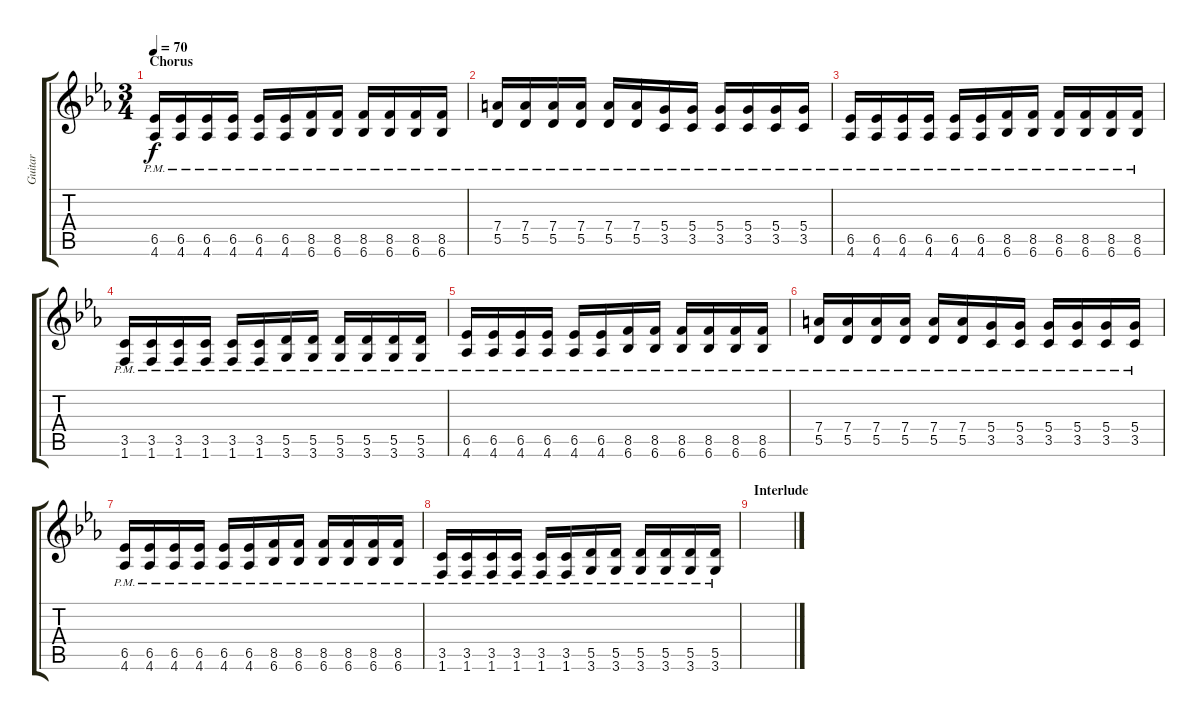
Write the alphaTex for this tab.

\track ("Guitar" "Guitar") {instrument overdrivenguitar}
\staff {score tabs}
\tuning (E4 B3 G3 D3 A2 E2) {hide}
\ts (3 4)
\section ("" "Chorus")
\tempo 70
\clef g2
\ks cminor
(6.5{pm} 4.6{pm}).16{dy f} (6.5{pm} 4.6{pm}).16 (6.5{pm} 4.6{pm}).16 (6.5{pm} 4.6{pm}).16 (6.5{pm} 4.6{pm}).16 (6.5{pm} 4.6{pm}).16 (8.5{pm} 6.6{pm}).16 (8.5{pm} 6.6{pm}).16 (8.5{pm} 6.6{pm}).16 (8.5{pm} 6.6{pm}).16 (8.5{pm} 6.6{pm}).16 (8.5{pm} 6.6{pm}).16 |
(7.4{pm} 5.5{pm}).16 (7.4{pm} 5.5{pm}).16 (7.4{pm} 5.5{pm}).16 (7.4{pm} 5.5{pm}).16 (7.4{pm} 5.5{pm}).16 (7.4{pm} 5.5{pm}).16 (5.4{pm} 3.5{pm}).16 (5.4{pm} 3.5{pm}).16 (5.4{pm} 3.5{pm}).16 (5.4{pm} 3.5{pm}).16 (5.4{pm} 3.5{pm}).16 (5.4{pm} 3.5{pm}).16 |
(6.5{pm} 4.6{pm}).16 (6.5{pm} 4.6{pm}).16 (6.5{pm} 4.6{pm}).16 (6.5{pm} 4.6{pm}).16 (6.5{pm} 4.6{pm}).16 (6.5{pm} 4.6{pm}).16 (8.5{pm} 6.6{pm}).16 (8.5{pm} 6.6{pm}).16 (8.5{pm} 6.6{pm}).16 (8.5{pm} 6.6{pm}).16 (8.5{pm} 6.6{pm}).16 (8.5{pm} 6.6{pm}).16 |
(3.5{pm} 1.6{pm}).16 (3.5{pm} 1.6{pm}).16 (3.5{pm} 1.6{pm}).16 (3.5{pm} 1.6{pm}).16 (3.5{pm} 1.6{pm}).16 (3.5{pm} 1.6{pm}).16 (5.5{pm} 3.6{pm}).16 (5.5{pm} 3.6{pm}).16 (5.5{pm} 3.6{pm}).16 (5.5 3.6{pm}).16 (5.5{pm} 3.6{pm}).16 (5.5{pm} 3.6{pm}).16 |
(6.5{pm} 4.6{pm}).16 (6.5{pm} 4.6{pm}).16 (6.5{pm} 4.6{pm}).16 (6.5{pm} 4.6{pm}).16 (6.5{pm} 4.6{pm}).16 (6.5{pm} 4.6{pm}).16 (8.5{pm} 6.6{pm}).16 (8.5{pm} 6.6{pm}).16 (8.5{pm} 6.6{pm}).16 (8.5{pm} 6.6{pm}).16 (8.5{pm} 6.6{pm}).16 (8.5{pm} 6.6{pm}).16 |
(7.4{pm} 5.5{pm}).16 (7.4{pm} 5.5{pm}).16 (7.4{pm} 5.5{pm}).16 (7.4{pm} 5.5{pm}).16 (7.4{pm} 5.5{pm}).16 (7.4{pm} 5.5{pm}).16 (5.4{pm} 3.5{pm}).16 (5.4{pm} 3.5{pm}).16 (5.4{pm} 3.5{pm}).16 (5.4{pm} 3.5{pm}).16 (5.4{pm} 3.5{pm}).16 (5.4{pm} 3.5{pm}).16 |
(6.5{pm} 4.6{pm}).16 (6.5{pm} 4.6{pm}).16 (6.5{pm} 4.6{pm}).16 (6.5{pm} 4.6{pm}).16 (6.5{pm} 4.6{pm}).16 (6.5{pm} 4.6{pm}).16 (8.5{pm} 6.6{pm}).16 (8.5{pm} 6.6{pm}).16 (8.5{pm} 6.6{pm}).16 (8.5{pm} 6.6{pm}).16 (8.5{pm} 6.6{pm}).16 (8.5{pm} 6.6{pm}).16 |
(3.5{pm} 1.6{pm}).16 (3.5{pm} 1.6{pm}).16 (3.5{pm} 1.6{pm}).16 (3.5{pm} 1.6{pm}).16 (3.5{pm} 1.6{pm}).16 (3.5{pm} 1.6{pm}).16 (5.5{pm} 3.6{pm}).16 (5.5{pm} 3.6{pm}).16 (5.5{pm} 3.6{pm}).16 (5.5 3.6{pm}).16 (5.5{pm} 3.6{pm}).16 (5.5{pm} 3.6{pm}).16 |
\section ("" "Interlude")
